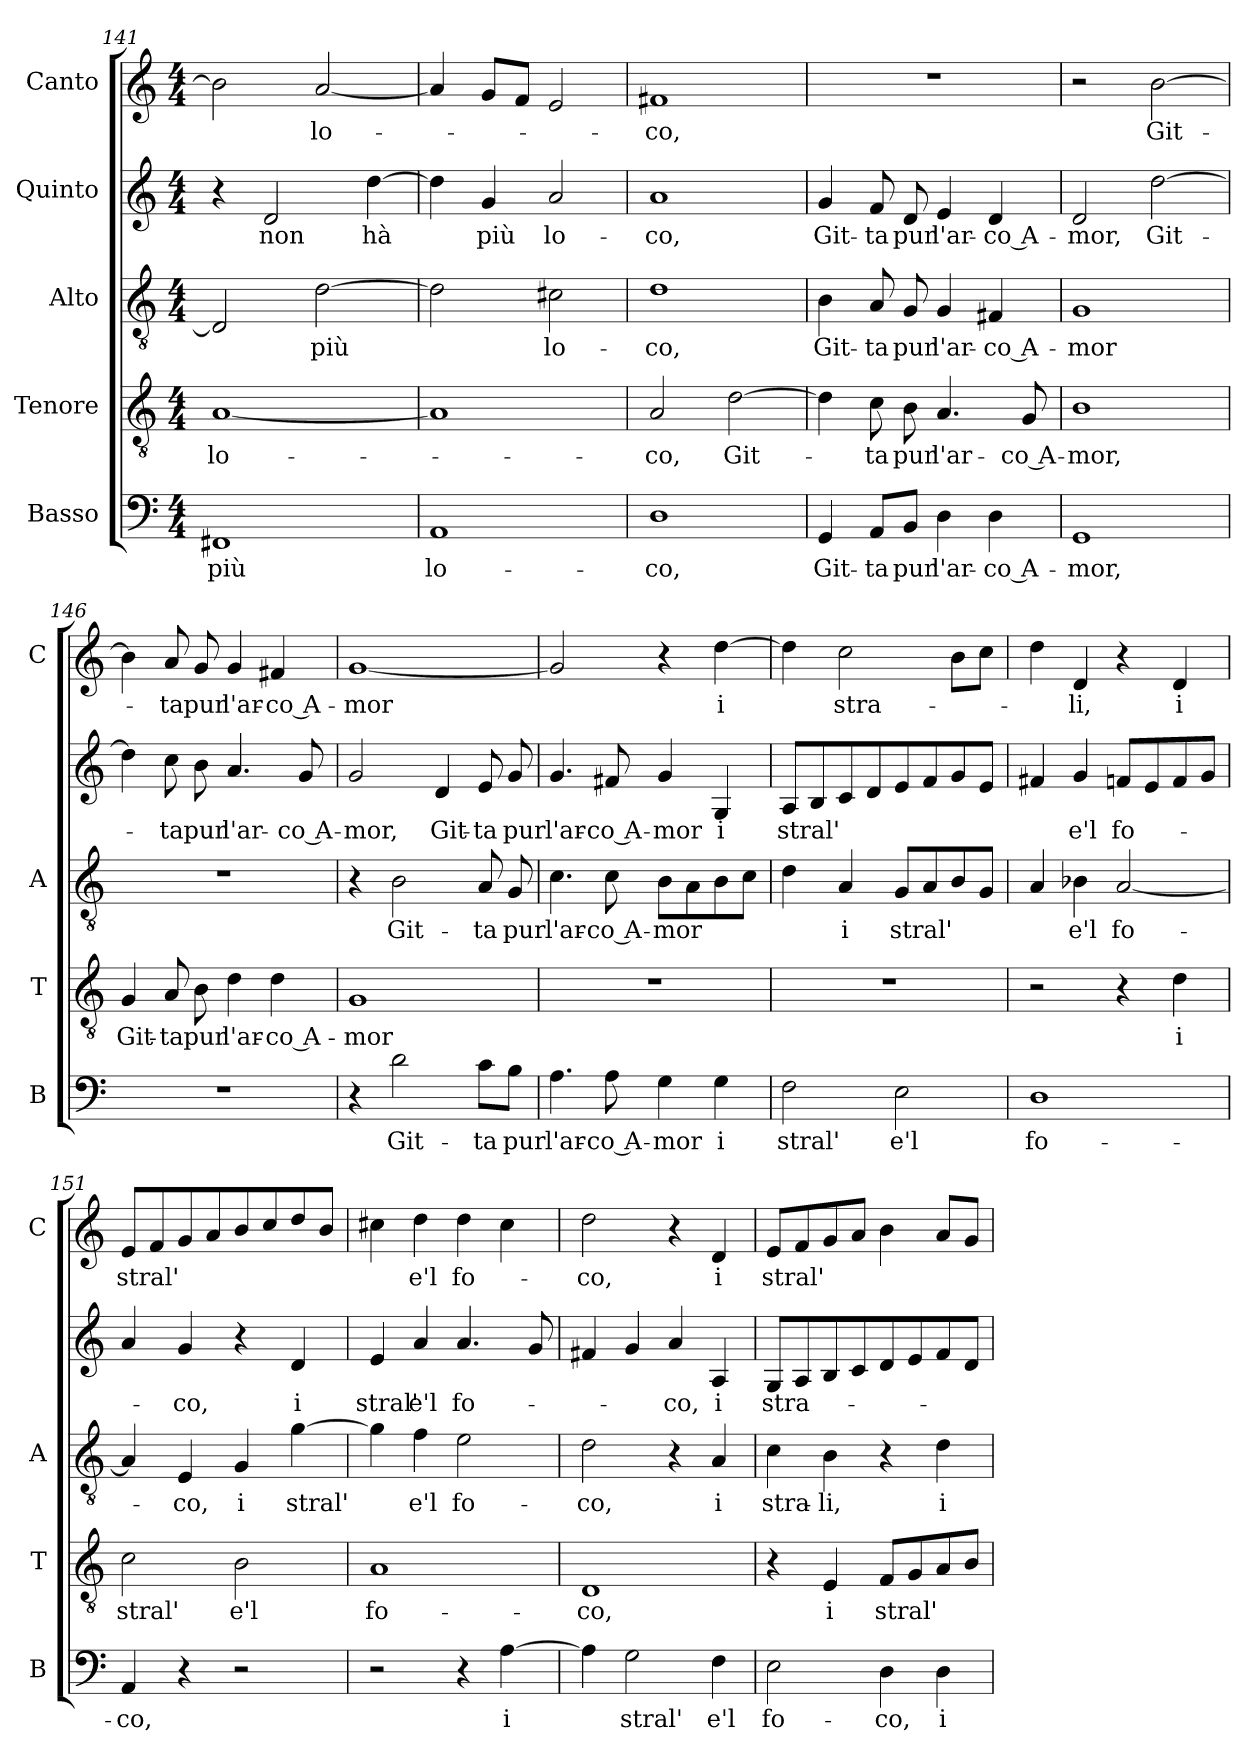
**kern	**text	**kern	**text	**kern	**text	**kern	**text	**kern	**text
*part5	*part5	*part4	*part4	*part3	*part3	*part2	*part2	*part1	*part1
*staff5	*staff5	*staff4	*staff4	*staff3	*staff3	*staff2	*staff2	*staff1	*staff1
*I"Basso	*	*I"Tenore	*	*I"Alto	*	*I"Quinto	*	*I"Canto	*
*I'B	*	*I'T	*	*I'A	*	*	*	*I'C	*
*clefF4	*	*clefGv2	*	*clefGv2	*	*clefG2	*	*clefG2	*
*k[]	*	*k[]	*	*k[]	*	*k[]	*	*k[]	*
*C:	*	*C:	*	*C:	*	*C:	*	*C:	*
*M4/4	*	*M4/4	*	*M4/4	*	*M4/4	*	*M4/4	*
=141	=141	=141	=141	=141	=141	=141	=141	=141	=141
!	!LO:LY:b	!	!LO:LY:b	!	!	!	!	!	!
1FF#X	più	[1A	lo-	2D/]	.	4r	.	2b\]	.
!	!	!	!	!	!	!	!LO:LY:b	!	!
.	.	.	.	.	.	2d/	non	.	.
!	!	!	!	!	!LO:LY:b	!	!	!	!LO:LY:b
.	.	.	.	[2d\	più	.	.	[2a/	lo-
!	!	!	!	!	!	!	!LO:LY:b	!	!
.	.	.	.	.	.	[4dd\	hà	.	.
=142	=142	=142	=142	=142	=142	=142	=142	=142	=142
!	!LO:LY:b	!	!	!	!	!	!	!	!
1AA	lo-	1A]	.	2d\]	.	4dd\]	.	4a/]	.
!	!	!	!	!	!	!	!LO:LY:b	!	!
.	.	.	.	.	.	4g/	più	8g/L	.
.	.	.	.	.	.	.	.	8f/J	.
!	!	!	!	!	!LO:LY:b	!	!LO:LY:b	!	!
.	.	.	.	2c#X\	lo-	2a/	lo-	2e/	.
=143	=143	=143	=143	=143	=143	=143	=143	=143	=143
!	!LO:LY:b	!	!LO:LY:b	!	!LO:LY:b	!	!LO:LY:b	!	!LO:LY:b
1D	-co,	2A/	-co,	1d	-co,	1a	-co,	1f#X	-co,
!	!	!	!LO:LY:b	!	!	!	!	!	!
.	.	[2d\	Git-	.	.	.	.	.	.
=144	=144	=144	=144	=144	=144	=144	=144	=144	=144
!	!LO:LY:b	!	!	!	!LO:LY:b	!	!LO:LY:b	!	!
4GG/	Git-	4d\]	.	4B\	Git-	4g/	Git-	1r	.
!	!LO:LY:b	!	!LO:LY:b	!	!LO:LY:b	!	!LO:LY:b	!	!
8AA/L	-ta	8c\	-ta	8A/	-ta	8f/	-ta	.	.
!	!LO:LY:b	!	!LO:LY:b	!	!LO:LY:b	!	!LO:LY:b	!	!
8BB/J	pur	8B\	pur	8G/	pur	8d/	pur	.	.
!	!LO:LY:b	!	!LO:LY:b	!	!LO:LY:b	!	!LO:LY:b	!	!
4D\	l'ar-	4.A/	l'ar-	4G/	l'ar-	4e/	l'ar-	.	.
!	!LO:LY:b	!	!	!	!LO:LY:b	!	!LO:LY:b	!	!
4D\	-co A-	.	.	4F#X/	-co A-	4d/	-co A-	.	.
!	!	!	!LO:LY:b	!	!	!	!	!	!
.	.	8G/	-co A-	.	.	.	.	.	.
=145	=145	=145	=145	=145	=145	=145	=145	=145	=145
!	!LO:LY:b	!	!LO:LY:b	!	!LO:LY:b	!	!LO:LY:b	!	!
1GG	-mor,	1B	-mor,	1G	-mor	2d/	-mor,	2r	.
!	!	!	!	!	!	!	!LO:LY:b	!	!LO:LY:b
.	.	.	.	.	.	[2dd\	Git-	[2b\	Git-
!!LO:LB:g=z
=146	=146	=146	=146	=146	=146	=146	=146	=146	=146
!	!	!	!LO:LY:b	!	!	!	!	!	!
1r	.	4G/	Git-	1r	.	4dd\]	.	4b\]	.
!	!	!	!LO:LY:b	!	!	!	!LO:LY:b	!	!LO:LY:b
.	.	8A/	-ta	.	.	8cc\	-ta	8a/	-ta
!	!	!	!LO:LY:b	!	!	!	!LO:LY:b	!	!LO:LY:b
.	.	8B\	pur	.	.	8b\	pur	8g/	pur
!	!	!	!LO:LY:b	!	!	!	!LO:LY:b	!	!LO:LY:b
.	.	4d\	l'ar-	.	.	4.a/	l'ar-	4g/	l'ar-
!	!	!	!LO:LY:b	!	!	!	!	!	!LO:LY:b
.	.	4d\	-co A-	.	.	.	.	4f#X/	-co A-
!	!	!	!	!	!	!	!LO:LY:b	!	!
.	.	.	.	.	.	8g/	-co A-	.	.
=147	=147	=147	=147	=147	=147	=147	=147	=147	=147
!	!	!	!LO:LY:b	!	!	!	!LO:LY:b	!	!LO:LY:b
4r	.	1G	-mor	4r	.	2g/	-mor,	[1g	-mor
!	!LO:LY:b	!	!	!	!LO:LY:b	!	!	!	!
2d\	Git-	.	.	2B\	Git-	.	.	.	.
!	!	!	!	!	!	!	!LO:LY:b	!	!
.	.	.	.	.	.	4d/	Git-	.	.
!	!LO:LY:b	!	!	!	!LO:LY:b	!	!LO:LY:b	!	!
8c\L	-ta	.	.	8A/	-ta	8e/	-ta	.	.
!	!LO:LY:b	!	!	!	!LO:LY:b	!	!LO:LY:b	!	!
8B\J	pur	.	.	8G/	pur	8g/	pur	.	.
=148	=148	=148	=148	=148	=148	=148	=148	=148	=148
!	!LO:LY:b	!	!	!	!LO:LY:b	!	!LO:LY:b	!	!
4.A\	l'ar-	1r	.	4.c\	l'ar-	4.g/	l'ar-	2g/]	.
!	!LO:LY:b	!	!	!	!LO:LY:b	!	!LO:LY:b	!	!
8A\	-co A-	.	.	8c\	-co A-	8f#X/	-co A-	.	.
!	!LO:LY:b	!	!	!	!LO:LY:b	!	!LO:LY:b	!	!
4G\	-mor	.	.	8B\L	-mor	4g/	-mor	4r	.
.	.	.	.	8A\	.	.	.	.	.
!	!LO:LY:b	!	!	!	!	!	!LO:LY:b	!	!LO:LY:b
4G\	i	.	.	8B\	.	4G/	i	[4dd\	i
.	.	.	.	8c\J	.	.	.	.	.
=149	=149	=149	=149	=149	=149	=149	=149	=149	=149
!	!LO:LY:b	!	!	!	!	!	!LO:LY:b	!	!
2F\	stral'	1r	.	4d\	.	8A/L	stral'	4dd\]	.
.	.	.	.	.	.	8B/	.	.	.
!	!	!	!	!	!LO:LY:b	!	!	!	!LO:LY:b
.	.	.	.	4A/	i	8c/	.	2cc\	stra-
.	.	.	.	.	.	8d/	.	.	.
!	!LO:LY:b	!	!	!	!LO:LY:b	!	!	!	!
2E\	e'l	.	.	8G/L	stral'	8e/	.	.	.
.	.	.	.	8A/	.	8f/	.	.	.
.	.	.	.	8B/	.	8g/	.	8b\L	.
.	.	.	.	8G/J	.	8e/J	.	8cc\J	.
=150	=150	=150	=150	=150	=150	=150	=150	=150	=150
!	!LO:LY:b	!	!	!	!	!	!	!	!
1D	fo-	2r	.	4A/	.	4f#X/	.	4dd\	.
!	!	!	!	!	!LO:LY:b	!	!LO:LY:b	!	!LO:LY:b
.	.	.	.	4B-X\	e'l	4g/	e'l	4d/	-li,
!	!	!	!	!	!LO:LY:b	!	!LO:LY:b	!	!
.	.	4r	.	[2A/	fo-	8fn/L	fo-	4r	.
.	.	.	.	.	.	8e/	.	.	.
!	!	!	!LO:LY:b	!	!	!	!	!	!LO:LY:b
.	.	4d\	i	.	.	8f/	.	4d/	i
.	.	.	.	.	.	8g/J	.	.	.
=151	=151	=151	=151	=151	=151	=151	=151	=151	=151
!	!LO:LY:b	!	!LO:LY:b	!	!	!	!	!	!LO:LY:b
4AA/	-co,	2c\	stral'	4A/]	.	4a/	.	8e/L	stral'
.	.	.	.	.	.	.	.	8f/	.
!	!	!	!	!	!LO:LY:b	!	!LO:LY:b	!	!
4r	.	.	.	4E/	-co,	4g/	-co,	8g/	.
.	.	.	.	.	.	.	.	8a/	.
!	!	!	!LO:LY:b	!	!LO:LY:b	!	!	!	!
2r	.	2B\	e'l	4G/	i	4r	.	8b/	.
.	.	.	.	.	.	.	.	8cc/	.
!	!	!	!	!	!LO:LY:b	!	!LO:LY:b	!	!
.	.	.	.	[4g\	stral'	4d/	i	8dd/	.
.	.	.	.	.	.	.	.	8b/J	.
!!LO:PB:g=z
=152	=152	=152	=152	=152	=152	=152	=152	=152	=152
!	!	!	!LO:LY:b	!	!	!	!LO:LY:b	!	!
2r	.	1A	fo-	4g\]	.	4e/	stral'	4cc#X\	.
!	!	!	!	!	!LO:LY:b	!	!LO:LY:b	!	!LO:LY:b
.	.	.	.	4f\	e'l	4a/	e'l	4dd\	e'l
!	!	!	!	!	!LO:LY:b	!	!LO:LY:b	!	!LO:LY:b
4r	.	.	.	2e\	fo-	4.a/	fo-	4dd\	fo-
!	!LO:LY:b	!	!	!	!	!	!	!	!
[4A\	i	.	.	.	.	.	.	4cc#\	.
.	.	.	.	.	.	8g/	.	.	.
=153	=153	=153	=153	=153	=153	=153	=153	=153	=153
!	!	!	!LO:LY:b	!	!LO:LY:b	!	!	!	!LO:LY:b
4A\]	.	1D	-co,	2d\	-co,	4f#X/	.	2dd\	-co,
!	!LO:LY:b	!	!	!	!	!	!	!	!
2G\	stral'	.	.	.	.	4g/	.	.	.
!	!	!	!	!	!	!	!LO:LY:b	!	!
.	.	.	.	4r	.	4a/	-co,	4r	.
!	!LO:LY:b	!	!	!	!LO:LY:b	!	!LO:LY:b	!	!LO:LY:b
4F\	e'l	.	.	4A/	i	4A/	i	4d/	i
=154	=154	=154	=154	=154	=154	=154	=154	=154	=154
!	!LO:LY:b	!	!	!	!LO:LY:b	!	!LO:LY:b	!	!LO:LY:b
2E\	fo-	4r	.	4c\	stra-	8G/L	stra-	8e/L	stral'
.	.	.	.	.	.	8A/	.	8f/	.
!	!	!	!LO:LY:b	!	!LO:LY:b	!	!	!	!
.	.	4E/	i	4B\	-li,	8B/	.	8g/	.
.	.	.	.	.	.	8c/	.	8a/J	.
!	!LO:LY:b	!	!LO:LY:b	!	!	!	!	!	!
4D\	-co,	8F/L	stral'	4r	.	8d/	.	4b\	.
.	.	8G/	.	.	.	8e/	.	.	.
!	!LO:LY:b	!	!	!	!LO:LY:b	!	!	!	!
4D\	i	8A/	.	4d\	i	8f/	.	8a/L	.
.	.	8B/J	.	.	.	8d/J	.	8g/J	.
=	=	=	=	=	=	=	=	=	=
*-	*-	*-	*-	*-	*-	*-	*-	*-	*-
